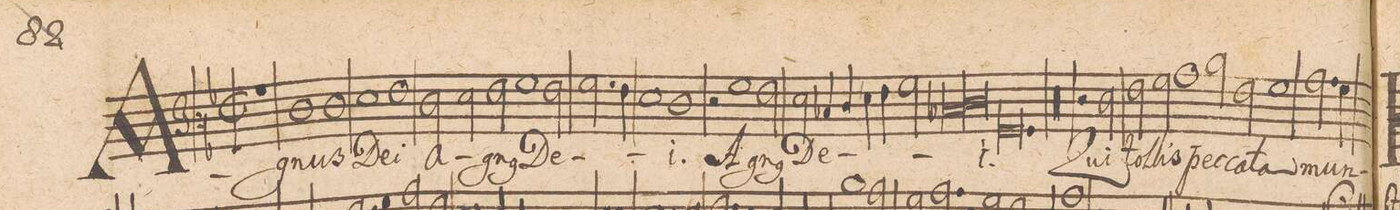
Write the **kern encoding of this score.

**kern	**text
*I"[Baſso]	*
*clefF3	*
*k[b-b-]	*
*met(C|)	*
*M2/1	*
1r	.
1F\	A-
=2-	=2-
1F\	-gnus
1G\	De-
=3-	=3-
1A\	-i
*2\right	*
2F\	a-
2G\	.
=4-	=4-
2A\	-gn(us)
1B-\	De-
2A\	.
=5-	=5-
2.B-\	.
4A\	.
1G\	.
=6-	=6-
1F\	-i.
2r	.
1B-\	A-
=7-	=7-
2A\	-gn(us)
2G\	De-
4E-X/	.
4F,/	.
=8-	=8-
4G\	.
4A\	.
2B-\	.
1E-X/	.
=9-	=9-
1F\	.
0.BB-/	-i.
=10-	=10-
=11-	=11-
00r	.
=12-	=12-
=13-	=13-
2r	.
2F\	Qui
2A\	tol-
2B-\	-lis
=14-	=14-
1c\	pec-
2d\	.
2A\	-ca-
=15-	=15-
1B-\	-ta
2.c\	mun-
4B-\	.
=16-	=16-
*-	*-
